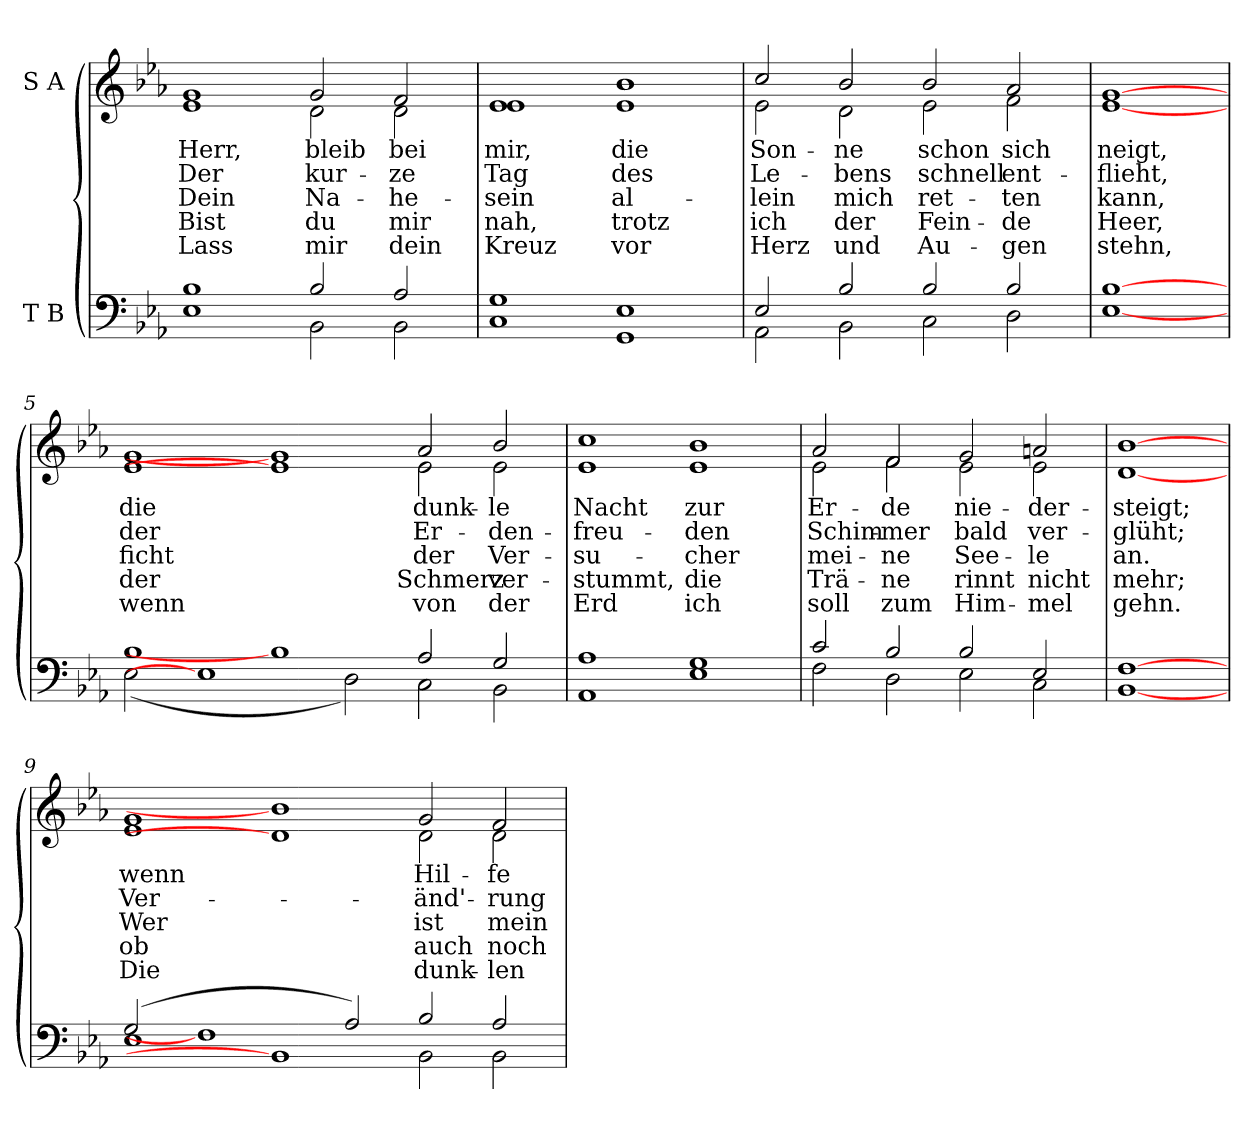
**kern	**kern	**text	**text	**text	**text	**text
*part2	*part1	*part1	*part1	*part1	*part1	*part1
*staff2	*staff1	*staff1	*staff1	*staff1	*staff1	*staff1
*I"T B	*I"S A	*	*	*	*	*
*clefF4	*clefG2	*	*	*	*	*
*k[b-e-a-]	*k[b-e-a-]	*	*	*	*	*
*E-:	*E-:	*	*	*	*	*
=1	=1	=1	=1	=1	=1	=1
*^	*^	*	*	*	*	*
1B-	1E-	1g	1e-	Herr,	Der	Dein	Bist	Lass
2B-/	2BB-\	2g/	2d\	bleib	kur-	Na-	du	mir
2A-/	2BB-\	2f/	2d\	bei	-ze	-he-	mir	dein
=2	=2	=2	=2	=2	=2	=2	=2	=2
1G	1C	1e-	1e-	mir,	Tag	-sein	nah,	Kreuz
1E-	1GG	1b-	1e-	die	des	al-	trotz	vor
=3	=3	=3	=3	=3	=3	=3	=3	=3
2E-/	2AA-\	2cc/	2e-\	Son-	Le-	-lein	ich	Herz
2B-/	2BB-\	2b-/	2d\	-ne	-bens	mich	der	und
2B-/	2C\	2b-/	2e-\	schon	schnell	ret-	Fein-	Au-
2B-/	2D\	2a-/	2f\	sich	ent-	-ten	-de	-gen
=4	=4	=4	=4	=4	=4	=4	=4	=4
[1B-	[1E-	[1g	[1e-	neigt,	-flieht,	kann,	Heer,	stehn,
!!LO:LB:g=z	!!
=5	=5	=5	=5	=5	=5	=5	=5	=5
1B-	(2E-\	1g	1e-	die	der	ficht	der	wenn
.	1E-]	.	.	.	.	.	.	.
1B-]	.	1g]	1e-]	.	.	.	.	.
.	2D\)	.	.	.	.	.	.	.
2A-/	2C\	2a-/	2e-\	dunk-	Er-	der	Schmerz	von
2G/	2BB-\	2b-/	2e-\	-le	-den-	Ver-	ver-	der
=6	=6	=6	=6	=6	=6	=6	=6	=6
1A-	1AA-	1cc	1e-	Nacht	-freu-	-su-	-stummt,	Erd
1G	1E-	1b-	1e-	zur	-den	-cher	die	ich
=7	=7	=7	=7	=7	=7	=7	=7	=7
2c/	2F\	2a-/	2e-\	Er-	Schim-	mei-	Trä-	soll
2B-/	2D\	2f/	2f\	-de	-mer	-ne	-ne	zum
2B-/	2E-\	2g/	2e-\	nie-	bald	See-	rinnt	Him-
2E-/	2C\	2an/	2e-\	-der-	ver-	-le	nicht	-mel
=8	=8	=8	=8	=8	=8	=8	=8	=8
[1F	[1BB-	[1b-	[1d	-steigt;	-glüht;	an.	mehr;	gehn.
!!LO:LB:g=z	!!
=9	=9	=9	=9	=9	=9	=9	=9	=9
(2G/	1E-	1g	1e-	wenn	Ver-	Wer	ob	Die
1F]	.	.	.	.	.	.	.	.
.	1BB-]	1b-]	1d]	.	.	.	.	.
2A-/)	.	.	.	.	.	.	.	.
2B-/	2BB-\	2g/	2d\	Hil-	-änd'-	ist	auch	dunk-
2A-/	2BB-\	2f/	2d\	-fe	-rung	mein	noch	-len
*v	*v	*	*	*	*	*	*	*
*	*v	*v	*	*	*	*	*
=	=	=	=	=	=	=
*-	*-	*-	*-	*-	*-	*-
